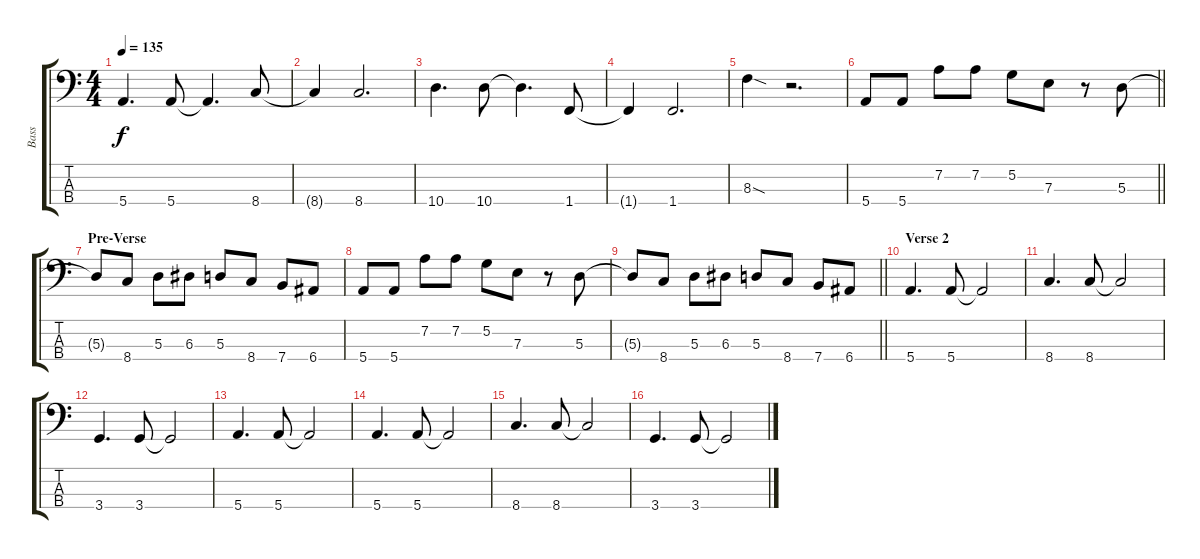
\track ("Bass" "Bass") {instrument electricbassfinger}
\staff {score tabs}
\tuning (G2 D2 A1 E1) {hide}
\ts (4 4)
\tempo 135
\clef f4
\ks c
5.4.4{d dy f} 5.4.8 5.4{t}.4{d} 8.4.8 |
8.4{t}.4 8.4.2{d} |
10.4.4{d} 10.4.8 10.4{t}.4{d} 1.4.8 |
1.4{t}.4 1.4.2{d} |
8.3{sod}.4 r.2{d} |
\barLineRight lightlight
5.4.8 5.4.8 7.2.8 7.2.8 5.2.8 7.3.8 r.8 5.3.8 |
\section ("" "Pre-Verse")
5.3{t}.8 8.4.8 5.3.8 6.3.8 5.3.8 8.4.8 7.4.8 6.4.8 |
5.4.8 5.4.8 7.2.8 7.2.8 5.2.8 7.3.8 r.8 5.3.8 |
\barLineRight lightlight
5.3{t}.8 8.4.8 5.3.8 6.3.8 5.3.8 8.4.8 7.4.8 6.4.8 |
\section ("" "Verse 2")
5.4.4{d} 5.4.8 5.4{t}.2 |
8.4.4{d} 8.4.8 8.4{t}.2 |
3.4.4{d} 3.4.8 3.4{t}.2 |
5.4.4{d} 5.4.8 5.4{t}.2 |
5.4.4{d} 5.4.8 5.4{t}.2 |
8.4.4{d} 8.4.8 8.4{t}.2 |
3.4.4{d} 3.4.8 3.4{t}.2
